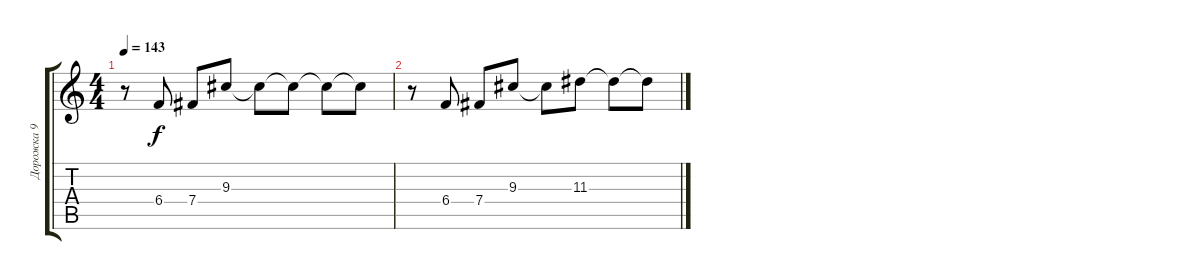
\track ("Дорожка 9" "Дорожка 9") {instrument electricguitarclean}
\staff {score tabs}
\tuning (Db4 Ab3 E3 B2 Gb2 B1) {hide}
\ts (4 4)
\tempo 143
\clef g2
\ks c
r.8{dy f} 6.4.8 7.4.8 9.3.8 9.3{t}.8 9.3{t}.8 9.3{t}.8 9.3{t}.8 |
r.8 6.4.8 7.4.8 9.3.8 9.3{t}.8 11.3.8 11.3{t}.8 11.3{t}.8
